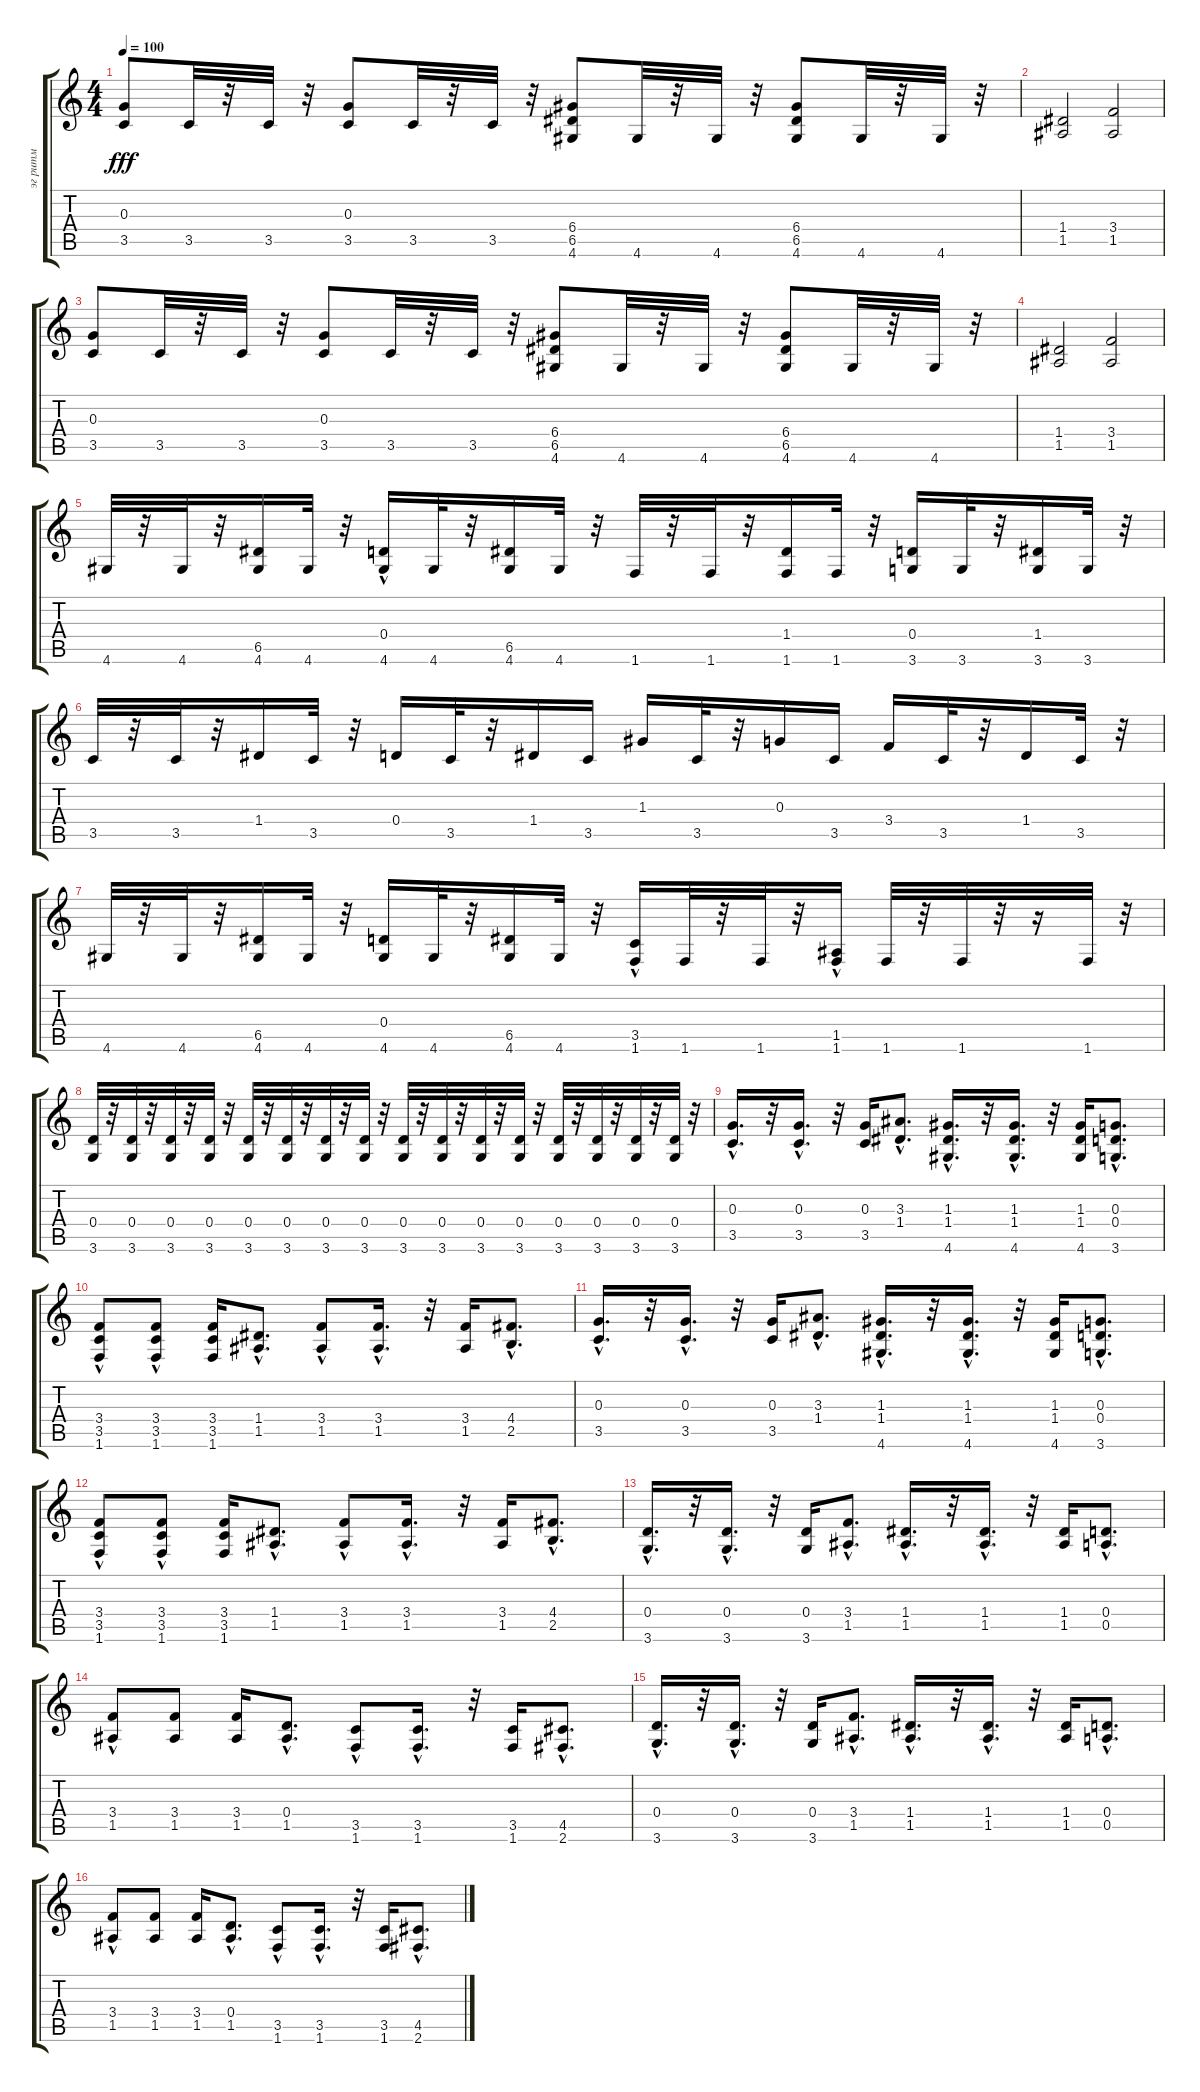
\track ("эг ритм" "эг ритм") {instrument distortionguitar}
\staff {score tabs}
\tuning (E4 B3 G3 D3 A2 E2) {hide}
\ts (4 4)
\tempo 100
\clef g2
\ks c
(0.3 3.5).8{dy fff} 3.5.32 r.32 3.5.32 r.32 (0.3 3.5).8 3.5.32 r.32 3.5.32 r.32 (6.4 6.5 4.6).8 4.6.32 r.32 4.6.32 r.32 (6.4 6.5 4.6).8 4.6.32 r.32 4.6.32 r.32 |
(1.4 1.5).2 (3.4 1.5).2 |
(0.3 3.5).8 3.5.32 r.32 3.5.32 r.32 (0.3 3.5).8 3.5.32 r.32 3.5.32 r.32 (6.4 6.5 4.6).8 4.6.32 r.32 4.6.32 r.32 (6.4 6.5 4.6).8 4.6.32 r.32 4.6.32 r.32 |
(1.4 1.5).2 (3.4 1.5).2 |
4.6.32 r.32 4.6.32 r.32 (6.5 4.6).16 4.6.32 r.32 (0.4{hac} 4.6).16 4.6.32 r.32 (6.5 4.6).16 4.6.32 r.32 1.6.32 r.32 1.6.32 r.32 (1.4 1.6).16 1.6.32 r.32 (0.4 3.6).16 3.6.32 r.32 (1.4 3.6).16 3.6.32 r.32 |
3.5.32 r.32 3.5.32 r.32 1.4.16 3.5.32 r.32 0.4.16 3.5.32 r.32 1.4.16 3.5.16 1.3.16 3.5.32 r.32 0.3.16 3.5.16 3.4.16 3.5.32 r.32 1.4.16 3.5.32 r.32 |
4.6.32 r.32 4.6.32 r.32 (6.5 4.6).16 4.6.32 r.32 (0.4 4.6).16 4.6.32 r.32 (6.5 4.6).16 4.6.32 r.32 (3.5{hac} 1.6).16 1.6.32 r.32 1.6.32 r.32 (1.5{hac} 1.6).16 1.6.32 r.32 1.6.32 r.32 r.16 1.6.32 r.32 |
(0.4 3.6).32 r.32 (0.4 3.6).32 r.32 (0.4 3.6).32 r.32 (0.4 3.6).32 r.32 (0.4 3.6).32 r.32 (0.4 3.6).32 r.32 (0.4 3.6).32 r.32 (0.4 3.6).32 r.32 (0.4 3.6).32 r.32 (0.4 3.6).32 r.32 (0.4 3.6).32 r.32 (0.4 3.6).32 r.32 (0.4 3.6).32 r.32 (0.4 3.6).32 r.32 (0.4 3.6).32 r.32 (0.4 3.6).32 r.32 |
(0.3{hac} 3.5{hac}).16{d} r.32 (0.3{hac} 3.5{hac}).16{d} r.32 (0.3 3.5).16 (3.3{hac} 1.4{hac}).8{d} (1.3{hac} 1.4{hac} 4.6{hac}).16{d} r.32 (1.3{hac} 1.4{hac} 4.6{hac}).16{d} r.32 (1.3 1.4 4.6).16 (0.3{hac} 0.4{hac} 3.6{hac}).8{d} |
(3.4{hac} 3.5{hac} 1.6).8 (3.4 3.5 1.6{hac}).8 (3.4 3.5 1.6).16 (1.4{hac} 1.5{hac}).8{d} (3.4 1.5{hac}).8 (3.4{hac} 1.5).16{d} r.32 (3.4 1.5).16 (4.4{hac} 2.5{hac}).8{d} |
(0.3{hac} 3.5{hac}).16{d} r.32 (0.3{hac} 3.5{hac}).16{d} r.32 (0.3 3.5).16 (3.3{hac} 1.4{hac}).8{d} (1.3{hac} 1.4{hac} 4.6{hac}).16{d} r.32 (1.3{hac} 1.4{hac} 4.6{hac}).16{d} r.32 (1.3 1.4 4.6).16 (0.3{hac} 0.4{hac} 3.6{hac}).8{d} |
(3.4{hac} 3.5{hac} 1.6).8 (3.4 3.5 1.6{hac}).8 (3.4 3.5 1.6).16 (1.4{hac} 1.5{hac}).8{d} (3.4 1.5{hac}).8 (3.4{hac} 1.5).16{d} r.32 (3.4 1.5).16 (4.4{hac} 2.5{hac}).8{d} |
(0.4{hac} 3.6{hac}).16{d} r.32 (0.4{hac} 3.6{hac}).16{d} r.32 (0.4 3.6).16 (3.4{hac} 1.5{hac}).8{d} (1.4{hac} 1.5{hac}).16{d} r.32 (1.4{hac} 1.5{hac}).16{d} r.32 (1.4 1.5).16 (0.4{hac} 0.5{hac}).8{d} |
(3.4 1.5{hac}).8 (3.4 1.5).8 (3.4 1.5).16 (0.4{hac} 1.5{hac}).8{d} (3.5 1.6{hac}).8 (3.5{hac} 1.6).16{d} r.32 (3.5 1.6).16 (4.5{hac} 2.6{hac}).8{d} |
(0.4{hac} 3.6{hac}).16{d} r.32 (0.4{hac} 3.6{hac}).16{d} r.32 (0.4 3.6).16 (3.4{hac} 1.5{hac}).8{d} (1.4{hac} 1.5{hac}).16{d} r.32 (1.4{hac} 1.5{hac}).16{d} r.32 (1.4 1.5).16 (0.4{hac} 0.5{hac}).8{d} |
(3.4 1.5{hac}).8 (3.4 1.5).8 (3.4 1.5).16 (0.4{hac} 1.5{hac}).8{d} (3.5 1.6{hac}).8 (3.5{hac} 1.6).16{d} r.32 (3.5 1.6).16 (4.5{hac} 2.6{hac}).8{d}
